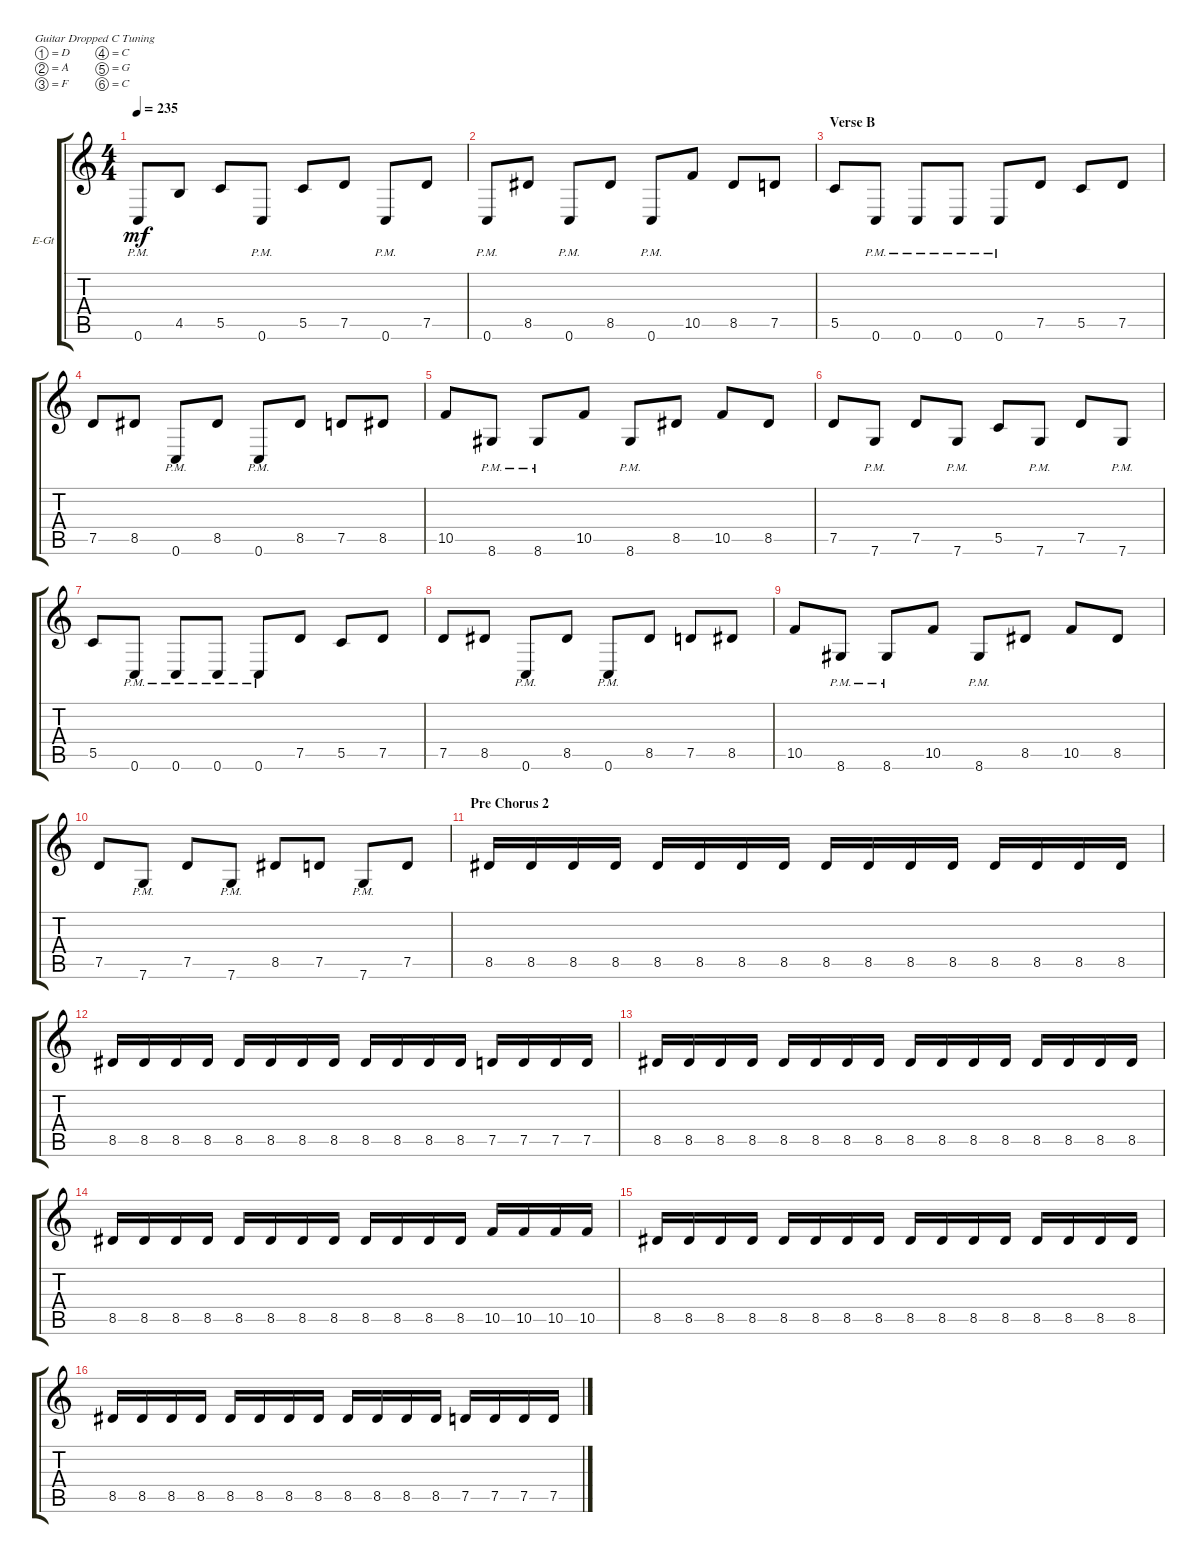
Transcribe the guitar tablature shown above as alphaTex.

\defaultSystemsLayout 4
\bracketExtendMode groupsimilarinstruments
\firstSystemTrackNameOrientation horizontal
\otherSystemsTrackNameOrientation horizontal
\track ("Electric Guitar" "E-Gt") {instrument distortionguitar}
\staff {score tabs}
\tuning (D4 A3 F3 C3 G2 C2)
\ts (4 4)
\tempo 235
\clef g2
\scale
0.333333
\ks c
0.6{pm}.8{dy mf} 4.5.8 5.5.8 0.6{pm}.8 5.5.8 7.5.8 0.6{pm}.8 7.5.8 |
\scale
0.333333 0.6{pm}.8 8.5.8 0.6{pm}.8 8.5.8 0.6{pm}.8 10.5.8 8.5.8 7.5.8 |
\section ("" "Verse B")
\scale
0.333333 5.5.8 0.6{pm}.8 0.6{pm}.8 0.6{pm}.8 0.6{pm}.8 7.5.8 5.5.8 7.5.8 |
\scale
0.333333 7.5.8 8.5.8 0.6{pm}.8 8.5.8 0.6{pm}.8 8.5.8 7.5.8 8.5.8 |
\scale
0.333333 10.5.8 8.6{pm}.8 8.6{pm}.8 10.5.8 8.6{pm}.8 8.5.8 10.5.8 8.5.8 |
\scale
0.333333 7.5.8 7.6{pm}.8 7.5.8 7.6{pm}.8 5.5.8 7.6{pm}.8 7.5.8 7.6{pm}.8 |
\scale
0.333333 5.5.8 0.6{pm}.8 0.6{pm}.8 0.6{pm}.8 0.6{pm}.8 7.5.8 5.5.8 7.5.8 |
\scale
0.333333 7.5.8 8.5.8 0.6{pm}.8 8.5.8 0.6{pm}.8 8.5.8 7.5.8 8.5.8 |
\scale
0.333333 10.5.8 8.6{pm}.8 8.6{pm}.8 10.5.8 8.6{pm}.8 8.5.8 10.5.8 8.5.8 |
\scale
0.333333 7.5.8 7.6{pm}.8 7.5.8 7.6{pm}.8 8.5.8 7.5.8 7.6{pm}.8 7.5.8 |
\section ("" "Pre Chorus 2")
\scale
0.333333 8.5.16 8.5.16 8.5.16 8.5.16 8.5.16 8.5.16 8.5.16 8.5.16 8.5.16 8.5.16 8.5.16 8.5.16 8.5.16 8.5.16 8.5.16 8.5.16 |
\scale
0.333333 8.5.16 8.5.16 8.5.16 8.5.16 8.5.16 8.5.16 8.5.16 8.5.16 8.5.16 8.5.16 8.5.16 8.5.16 7.5.16 7.5.16 7.5.16 7.5.16 |
\scale
0.333333 8.5.16 8.5.16 8.5.16 8.5.16 8.5.16 8.5.16 8.5.16 8.5.16 8.5.16 8.5.16 8.5.16 8.5.16 8.5.16 8.5.16 8.5.16 8.5.16 |
\scale
0.333333 8.5.16 8.5.16 8.5.16 8.5.16 8.5.16 8.5.16 8.5.16 8.5.16 8.5.16 8.5.16 8.5.16 8.5.16 10.5.16 10.5.16 10.5.16 10.5.16 |
\scale
0.333333 8.5.16 8.5.16 8.5.16 8.5.16 8.5.16 8.5.16 8.5.16 8.5.16 8.5.16 8.5.16 8.5.16 8.5.16 8.5.16 8.5.16 8.5.16 8.5.16 |
\scale
0.333333 8.5.16 8.5.16 8.5.16 8.5.16 8.5.16 8.5.16 8.5.16 8.5.16 8.5.16 8.5.16 8.5.16 8.5.16 7.5.16 7.5.16 7.5.16 7.5.16
